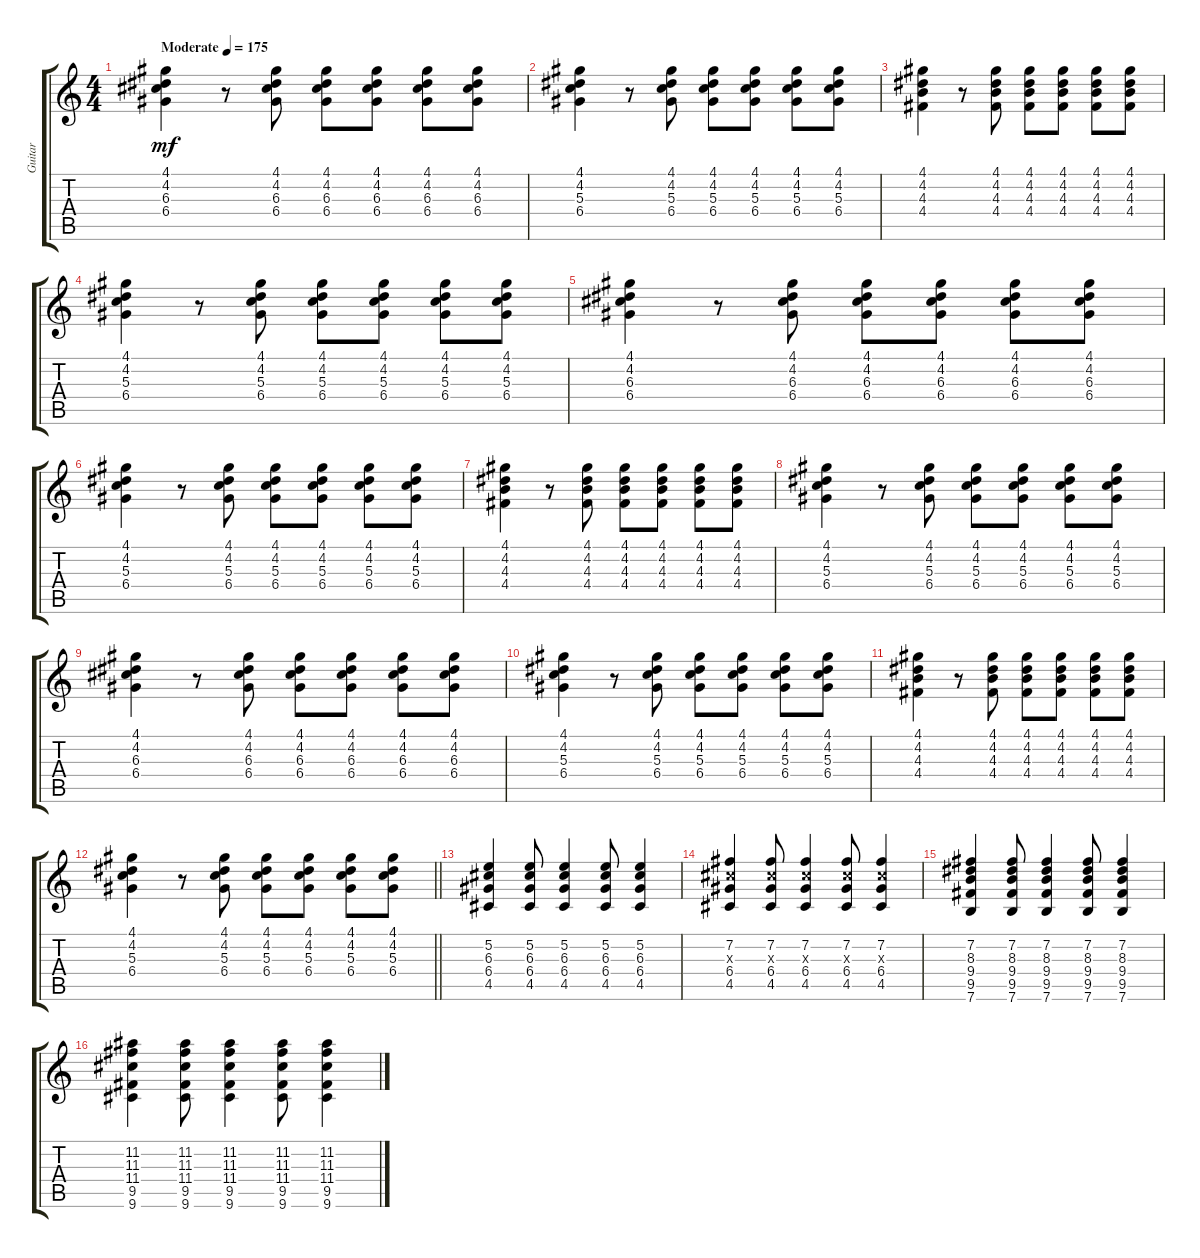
\track ("Guitar" "Guitar") {instrument acousticguitarsteel}
\staff {score tabs}
\tuning (E4 B3 G3 D3 A2 E2) {hide}
\ts (4 4)
\tempo (175 "Moderate")
\clef g2
\ks c
(4.1 4.2 6.3 6.4).4{dy mf instrument acousticguitarsteel} r.8 (4.1 4.2 6.3 6.4).8 (4.1 4.2 6.3 6.4).8 (4.1 4.2 6.3 6.4).8 (4.1 4.2 6.3 6.4).8 (4.1 4.2 6.3 6.4).8 |
(4.1 4.2 5.3 6.4).4 r.8 (4.1 4.2 5.3 6.4).8 (4.1 4.2 5.3 6.4).8 (4.1 4.2 5.3 6.4).8 (4.1 4.2 5.3 6.4).8 (4.1 4.2 5.3 6.4).8 |
(4.1 4.2 4.3 4.4).4 r.8 (4.1 4.2 4.3 4.4).8 (4.1 4.2 4.3 4.4).8 (4.1 4.2 4.3 4.4).8 (4.1 4.2 4.3 4.4).8 (4.1 4.2 4.3 4.4).8 |
(4.1 4.2 5.3 6.4).4 r.8 (4.1 4.2 5.3 6.4).8 (4.1 4.2 5.3 6.4).8 (4.1 4.2 5.3 6.4).8 (4.1 4.2 5.3 6.4).8 (4.1 4.2 5.3 6.4).8 |
(4.1 4.2 6.3 6.4).4 r.8 (4.1 4.2 6.3 6.4).8 (4.1 4.2 6.3 6.4).8 (4.1 4.2 6.3 6.4).8 (4.1 4.2 6.3 6.4).8 (4.1 4.2 6.3 6.4).8 |
(4.1 4.2 5.3 6.4).4 r.8 (4.1 4.2 5.3 6.4).8 (4.1 4.2 5.3 6.4).8 (4.1 4.2 5.3 6.4).8 (4.1 4.2 5.3 6.4).8 (4.1 4.2 5.3 6.4).8 |
(4.1 4.2 4.3 4.4).4 r.8 (4.1 4.2 4.3 4.4).8 (4.1 4.2 4.3 4.4).8 (4.1 4.2 4.3 4.4).8 (4.1 4.2 4.3 4.4).8 (4.1 4.2 4.3 4.4).8 |
(4.1 4.2 5.3 6.4).4 r.8 (4.1 4.2 5.3 6.4).8 (4.1 4.2 5.3 6.4).8 (4.1 4.2 5.3 6.4).8 (4.1 4.2 5.3 6.4).8 (4.1 4.2 5.3 6.4).8 |
(4.1 4.2 6.3 6.4).4 r.8 (4.1 4.2 6.3 6.4).8 (4.1 4.2 6.3 6.4).8 (4.1 4.2 6.3 6.4).8 (4.1 4.2 6.3 6.4).8 (4.1 4.2 6.3 6.4).8 |
(4.1 4.2 5.3 6.4).4 r.8 (4.1 4.2 5.3 6.4).8 (4.1 4.2 5.3 6.4).8 (4.1 4.2 5.3 6.4).8 (4.1 4.2 5.3 6.4).8 (4.1 4.2 5.3 6.4).8 |
(4.1 4.2 4.3 4.4).4 r.8 (4.1 4.2 4.3 4.4).8 (4.1 4.2 4.3 4.4).8 (4.1 4.2 4.3 4.4).8 (4.1 4.2 4.3 4.4).8 (4.1 4.2 4.3 4.4).8 |
\barLineRight lightlight
(4.1 4.2 5.3 6.4).4 r.8 (4.1 4.2 5.3 6.4).8 (4.1 4.2 5.3 6.4).8 (4.1 4.2 5.3 6.4).8 (4.1 4.2 5.3 6.4).8 (4.1 4.2 5.3 6.4).8 |
(5.2 6.3 6.4 4.5).4 (5.2 6.3 6.4 4.5).8 (5.2 6.3 6.4 4.5).4 (5.2 6.3 6.4 4.5).8 (5.2 6.3 6.4 4.5).4 |
(7.2 6.3{x} 6.4 4.5).4 (7.2 6.3{x} 6.4 4.5).8 (7.2 6.3{x} 6.4 4.5).4 (7.2 6.3{x} 6.4 4.5).8 (7.2 6.3{x} 6.4 4.5).4 |
(7.2 8.3 9.4 9.5 7.6).4 (7.2 8.3 9.4 9.5 7.6).8 (7.2 8.3 9.4 9.5 7.6).4 (7.2 8.3 9.4 9.5 7.6).8 (7.2 8.3 9.4 9.5 7.6).4 |
(11.2 11.3 11.4 9.5 9.6).4 (11.2 11.3 11.4 9.5 9.6).8 (11.2 11.3 11.4 9.5 9.6).4 (11.2 11.3 11.4 9.5 9.6).8 (11.2 11.3 11.4 9.5 9.6).4
